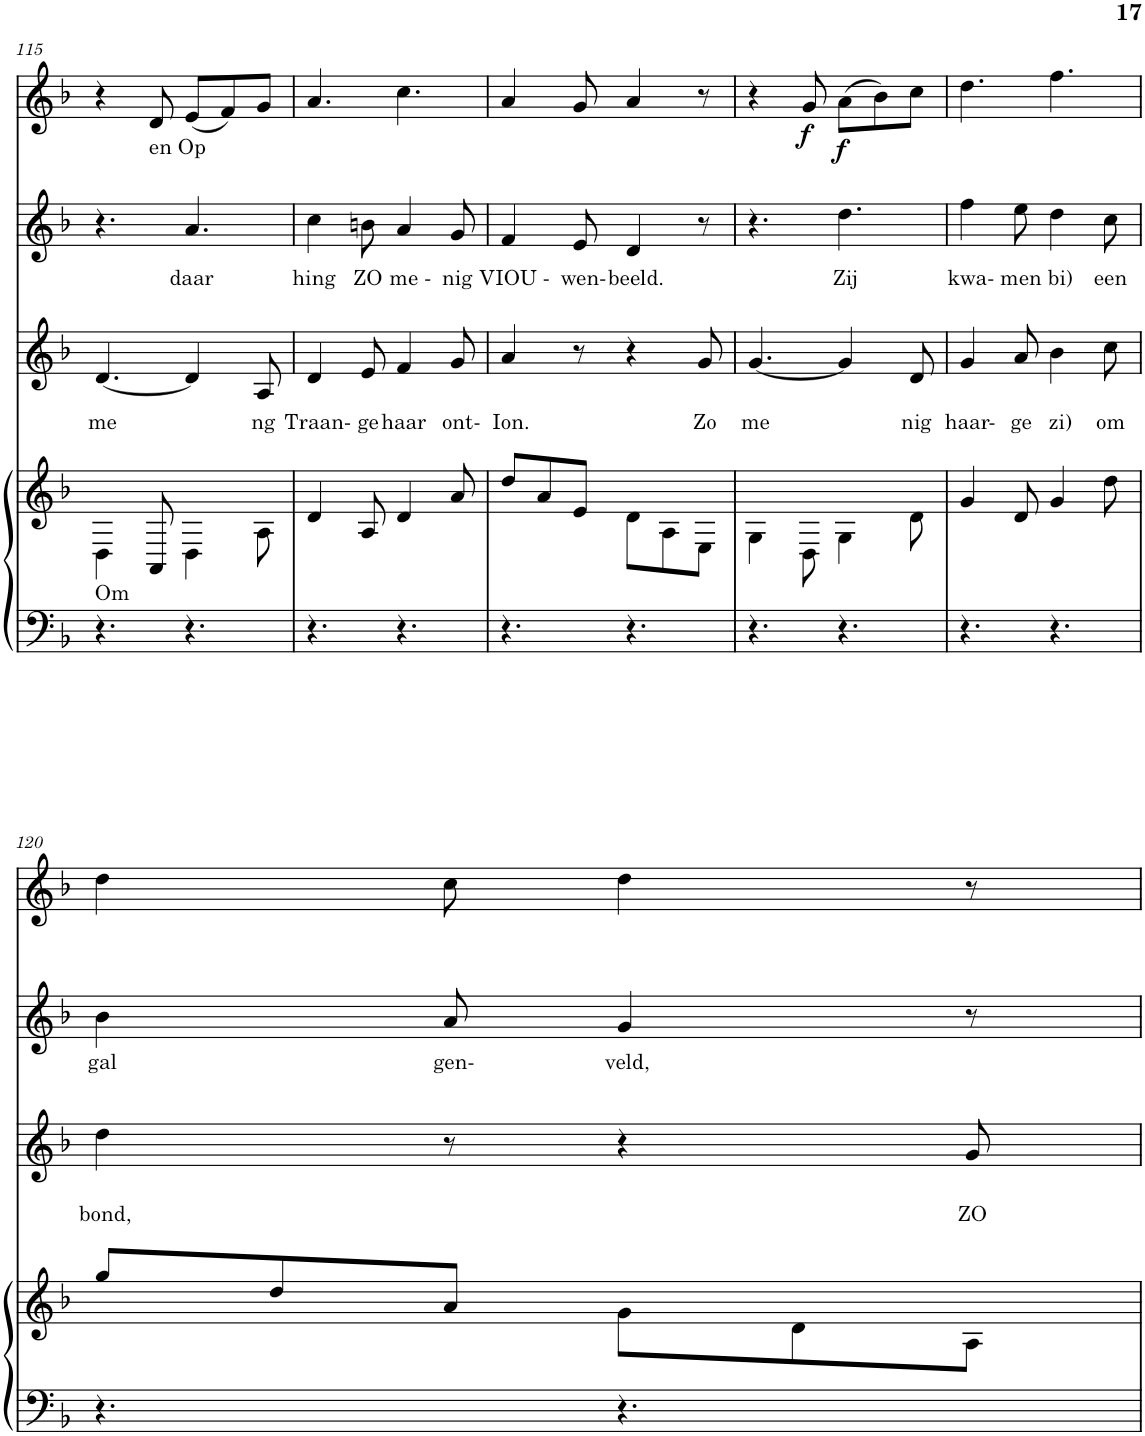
**kern	**kern	**kern	**text	**text	**kern	**text	**kern	**dynam
*part4	*part4	*part3	*part3	*part3	*part2	*part2	*part1	*part1
*staff5	*staff4	*staff3	*staff3	*staff3	*staff2	*staff2	*staff1	*staff1
*I"part 3	*	*I"part 2	*	*	*I"part 1	*	*I"part 0	*
!!LO:PB:g=z
*clefF4	*clefG2	*clefG2	*	*	*clefG2	*	*clefG2	*
*k[b-]	*k[b-]	*k[b-]	*	*	*k[b-]	*	*k[b-]	*
*M6/8	*M6/8	*M6/8	*	*	*M6/8	*	*M6/8	*
=115	=115	=115	=115	=115	=115	=115	=115	=115
!LO:TX:a:t=Om	!	!	!	!	!	!	!	!
!	!	!	!	!LO:LY:b	!	!	!	!
4.r	4D\	[4.d/	.	me	4.r	.	4r	.
!	!	!	!	!	!	!	!LO:TX:b:t=en Op	!
.	8AA/	.	.	.	.	.	8d/	.
!	!	!	!	!	!	!LO:LY:b	!	!
4.r	4D\	4d/]	.	.	4.a/	daar	(8e/L	.
.	.	.	.	.	.	.	8f/)	.
!	!	!	!	!LO:LY:b	!	!	!	!
.	8A\	8A/	.	ng	.	.	8g/J	.
=116	=116	=116	=116	=116	=116	=116	=116	=116
!	!	!	!	!LO:LY:b	!	!LO:LY:b	!	!
4.r	4d/	4d/	.	Traan-	4cc\	hing	4.a/	.
!	!	!	!	!LO:LY:b	!	!LO:LY:b	!	!
.	8A/	8e/	.	ge	8bn\	ZO	.	.
!	!	!	!	!LO:LY:b	!	!LO:LY:b	!	!
4.r	4d/	4f/	.	haar	4a/	me -	4.cc\	.
!	!	!	!	!LO:LY:b	!	!LO:LY:b	!	!
.	8a/	8g/	.	ont-	8g/	nig	.	.
=117	=117	=117	=117	=117	=117	=117	=117	=117
!	!	!	!	!LO:LY:b	!	!LO:LY:b	!	!
4.r	8dd/L	4a/	.	Ion.	4f/	VIOU -	4a/	.
.	8a/	.	.	.	.	.	.	.
!	!	!	!	!	!	!LO:LY:b	!	!
.	8e/J	8r	.	.	8e/	wen-	8g/	.
!	!	!	!	!	!	!LO:LY:b	!	!
4.r	8d\L	4r	.	.	4d/	beeld.	4a/	.
.	8A\	.	.	.	.	.	.	.
!	!	!	!	!LO:LY:b	!	!	!	!
.	8E\J	8g/	.	Zo	8r	.	8r	.
=118	=118	=118	=118	=118	=118	=118	=118	=118
!	!	!	!	!LO:LY:b	!	!	!	!
4.r	4G\	[4.g/	.	me	4.r	.	4r	.
!	!	!	!	!	!	!	!	!LO:DY:b
.	8D\	.	.	.	.	.	8g/	f
!	!	!	!	!	!	!LO:LY:b	!	!LO:DY:b
4.r	4G\	4g/]	.	.	4.dd\	Zij	(8a\L	f
.	.	.	.	.	.	.	8b-\)	.
!	!	!	!	!LO:LY:b	!	!	!	!
.	8d\	8d/	.	nig	.	.	8cc\J	.
=119	=119	=119	=119	=119	=119	=119	=119	=119
!	!	!	!	!LO:LY:b	!	!LO:LY:b	!	!
4.r	4g/	4g/	.	haar-	4ff\	kwa-	4.dd\	.
!	!	!	!	!LO:LY:b	!	!LO:LY:b	!	!
.	8d/	8a/	.	ge	8ee\	men	.	.
!	!	!	!	!LO:LY:b	!	!LO:LY:b	!	!
4.r	4g/	4b-\	.	zi)	4dd\	bi)	4.ff\	.
!	!	!	!	!LO:LY:b	!	!LO:LY:b	!	!
.	8dd\	8cc\	.	om	8cc\	een	.	.
!!LO:LB:g=z
=120	=120	=120	=120	=120	=120	=120	=120	=120
!	!	!	!	!LO:LY:b	!	!LO:LY:b	!	!
4.r	8gg/L	4dd\	.	bond,	4b-\	gal	4dd\	.
.	8dd/	.	.	.	.	.	.	.
!	!	!	!	!	!	!LO:LY:b	!	!
.	8a/J	8r	.	.	8a/	gen-	8cc\	.
!	!	!	!	!	!	!LO:LY:b	!	!
4.r	8g\L	4r	.	.	4g/	veld,	4dd\	.
.	8d\	.	.	.	.	.	.	.
!	!	!	!	!LO:LY:b	!	!	!	!
.	8A\J	8g/	.	ZO	8r	.	8r	.
=	=	=	=	=	=	=	=	=
*-	*-	*-	*-	*-	*-	*-	*-	*-
